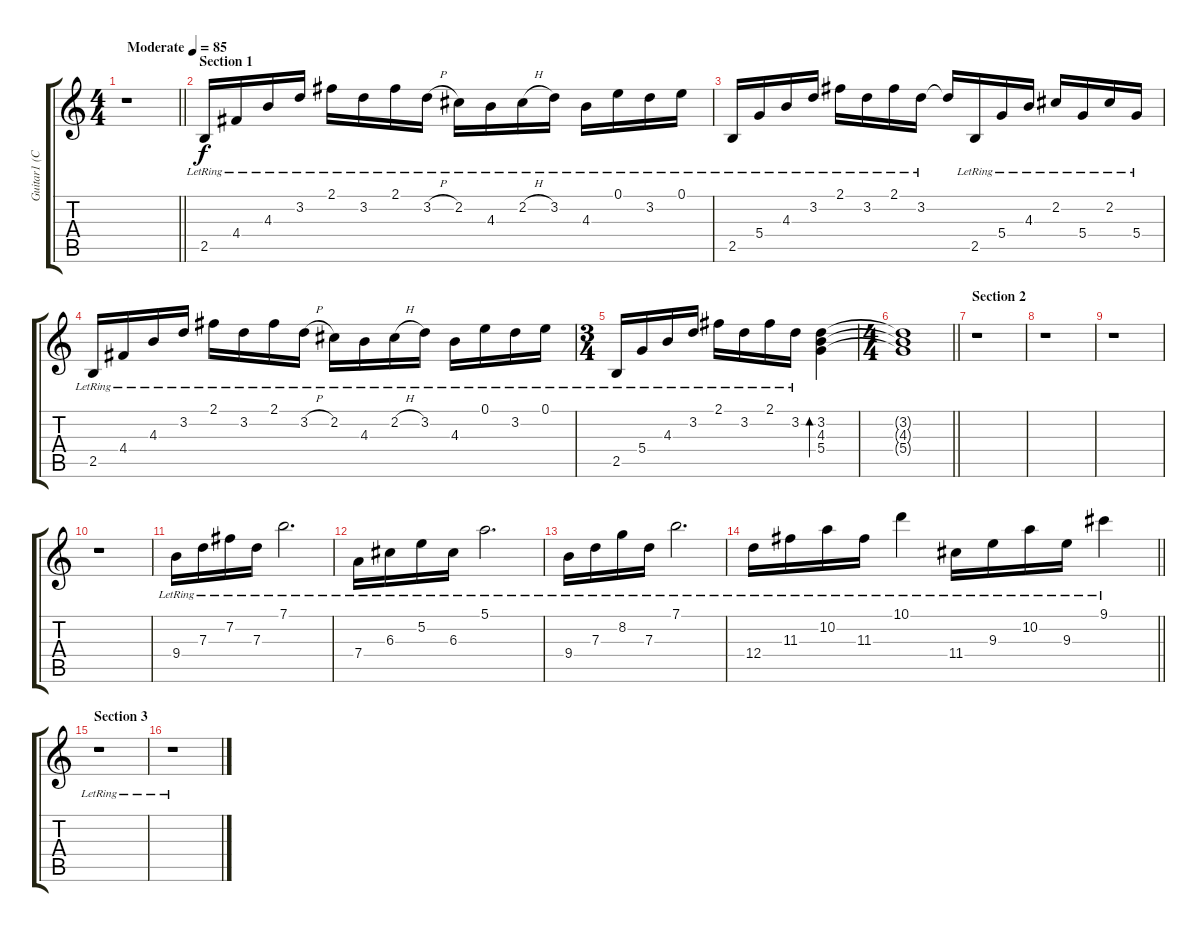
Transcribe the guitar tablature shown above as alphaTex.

\track ("Guitar1 (Clean)" "Guitar1 (C") {instrument electricguitarclean}
\staff {score tabs}
\tuning (E4 B3 G3 D3 A2 E2) {hide}
\ts (4 4)
\tempo (85 "Moderate")
\clef g2
\barLineRight lightlight
\ks c
r.1{dy f instrument electricguitarclean} |
\section ("" "Section 1")
2.5{lr}.16 4.4{lr}.16 4.3{lr}.16 3.2{lr}.16 2.1{lr}.16 3.2{lr}.16 2.1{lr}.16 3.2{h lr}.16 2.2{lr}.16 4.3{lr}.16 2.2{h lr}.16 3.2{lr}.16 4.3{lr}.16 0.1{lr}.16 3.2{lr}.16 0.1{lr}.16 |
2.5{lr}.16 5.4{lr}.16 4.3{lr}.16 3.2{lr}.16 2.1{lr}.16 3.2{lr}.16 2.1{lr}.16 3.2{lr}.16 3.2{t}.16 2.5{lr}.16 5.4{lr}.16 4.3{lr}.16 2.2{lr}.16 5.4{lr}.16 2.2{lr}.16 5.4{lr}.16 |
2.5{lr}.16 4.4{lr}.16 4.3{lr}.16 3.2{lr}.16 2.1{lr}.16 3.2{lr}.16 2.1{lr}.16 3.2{h lr}.16 2.2{lr}.16 4.3{lr}.16 2.2{h lr}.16 3.2{lr}.16 4.3{lr}.16 0.1{lr}.16 3.2{lr}.16 0.1{lr}.16 |
\ts (3 4)
2.5{lr}.16 5.4{lr}.16 4.3{lr}.16 3.2{lr}.16 2.1{lr}.16 3.2{lr}.16 2.1{lr}.16 3.2{lr}.16 (3.2 4.3 5.4).4{bd 120} |
\ts (4 4)
\barLineRight lightlight
(3.2{t} 4.3{t} 5.4{t}).1 |
\section ("" "Section 2")
r.1 |
r.1 |
r.1 |
r.1 |
9.4{lr}.16 7.3{lr}.16 7.2{lr}.16 7.3{lr}.16 7.1{lr}.2{d} |
7.4{lr}.16 6.3{lr}.16 5.2{lr}.16 6.3{lr}.16 5.1{lr}.2{d} |
9.4{lr}.16 7.3{lr}.16 8.2{lr}.16 7.3{lr}.16 7.1{lr}.2{d} |
\barLineRight lightlight
12.4{lr}.16 11.3{lr}.16 10.2{lr}.16 11.3{lr}.16 10.1{lr}.4 11.4{lr}.16 9.3{lr}.16 10.2{lr}.16 9.3{lr}.16 9.1{lr}.4 |
\section ("" "Section 3")
r.1 |
r.1
